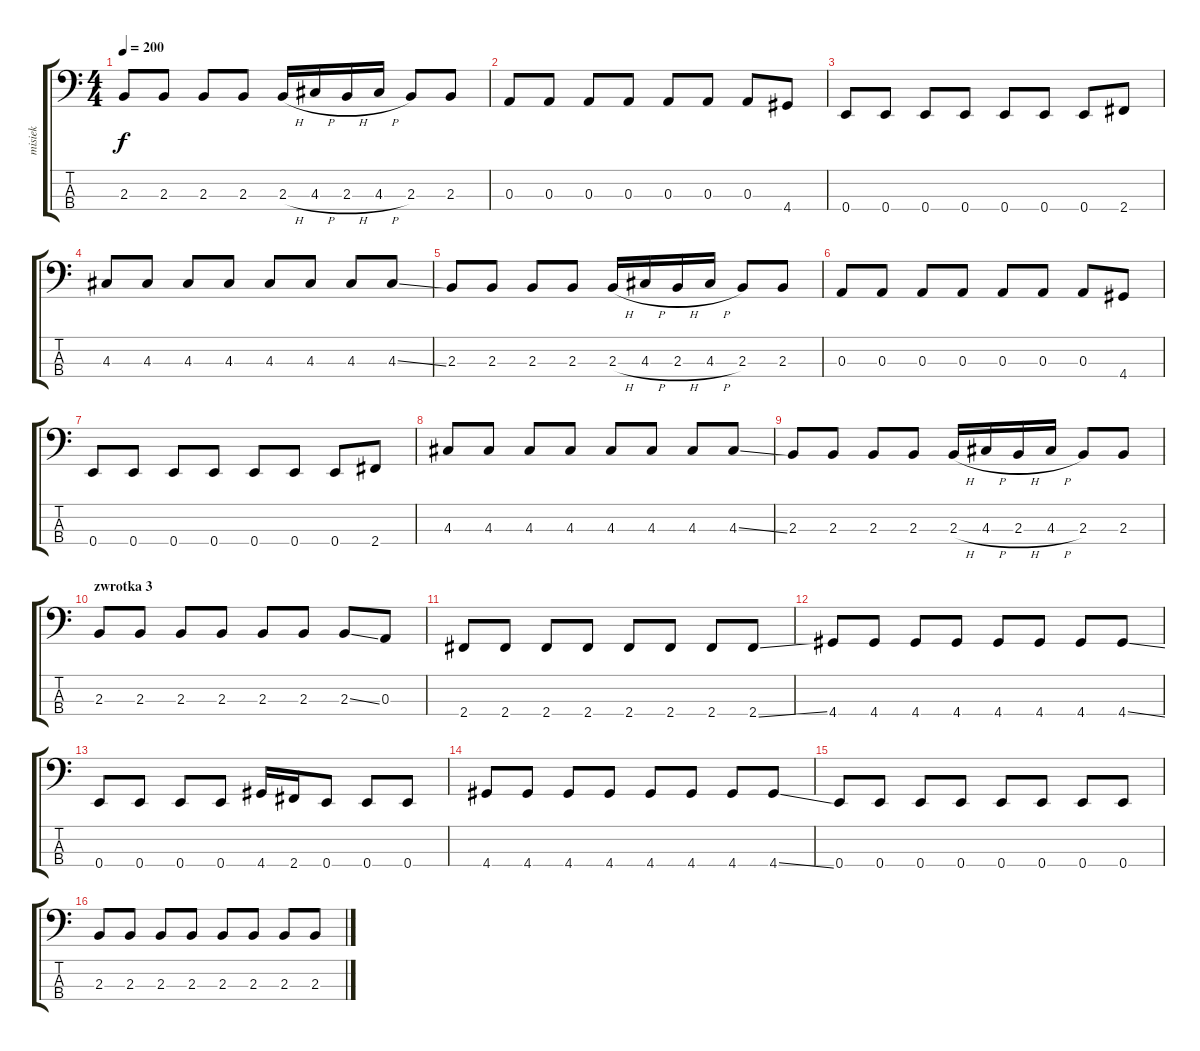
\track ("misiek" "misiek") {instrument electricbasspick}
\staff {score tabs}
\tuning (G2 D2 A1 E1) {hide}
\ts (4 4)
\tempo 200
\clef f4
\ks c
2.3.8{dy f} 2.3.8 2.3.8 2.3.8 2.3{h}.16 4.3{h}.16 2.3{h}.16 4.3{h}.16 2.3.8 2.3.8 |
0.3.8 0.3.8 0.3.8 0.3.8 0.3.8 0.3.8 0.3.8 4.4.8 |
0.4.8 0.4.8 0.4.8 0.4.8 0.4.8 0.4.8 0.4.8 2.4.8 |
4.3.8 4.3.8 4.3.8 4.3.8 4.3.8 4.3.8 4.3.8 4.3{ss}.8 |
2.3.8 2.3.8 2.3.8 2.3.8 2.3{h}.16 4.3{h}.16 2.3{h}.16 4.3{h}.16 2.3.8 2.3.8 |
0.3.8 0.3.8 0.3.8 0.3.8 0.3.8 0.3.8 0.3.8 4.4.8 |
0.4.8 0.4.8 0.4.8 0.4.8 0.4.8 0.4.8 0.4.8 2.4.8 |
4.3.8 4.3.8 4.3.8 4.3.8 4.3.8 4.3.8 4.3.8 4.3{ss}.8 |
2.3.8 2.3.8 2.3.8 2.3.8 2.3{h}.16 4.3{h}.16 2.3{h}.16 4.3{h}.16 2.3.8 2.3.8 |
\section ("" "zwrotka 3")
2.3.8 2.3.8 2.3.8 2.3.8 2.3.8 2.3.8 2.3{ss}.8 0.3.8 |
2.4.8 2.4.8 2.4.8 2.4.8 2.4.8 2.4.8 2.4.8 2.4{ss}.8 |
4.4.8 4.4.8 4.4.8 4.4.8 4.4.8 4.4.8 4.4.8 4.4{ss}.8 |
0.4.8 0.4.8 0.4.8 0.4.8 4.4.16 2.4.16 0.4.8 0.4.8 0.4.8 |
4.4.8 4.4.8 4.4.8 4.4.8 4.4.8 4.4.8 4.4.8 4.4{ss}.8 |
0.4.8 0.4.8 0.4.8 0.4.8 0.4.8 0.4.8 0.4.8 0.4.8 |
2.3.8 2.3.8 2.3.8 2.3.8 2.3.8 2.3.8 2.3.8 2.3.8
